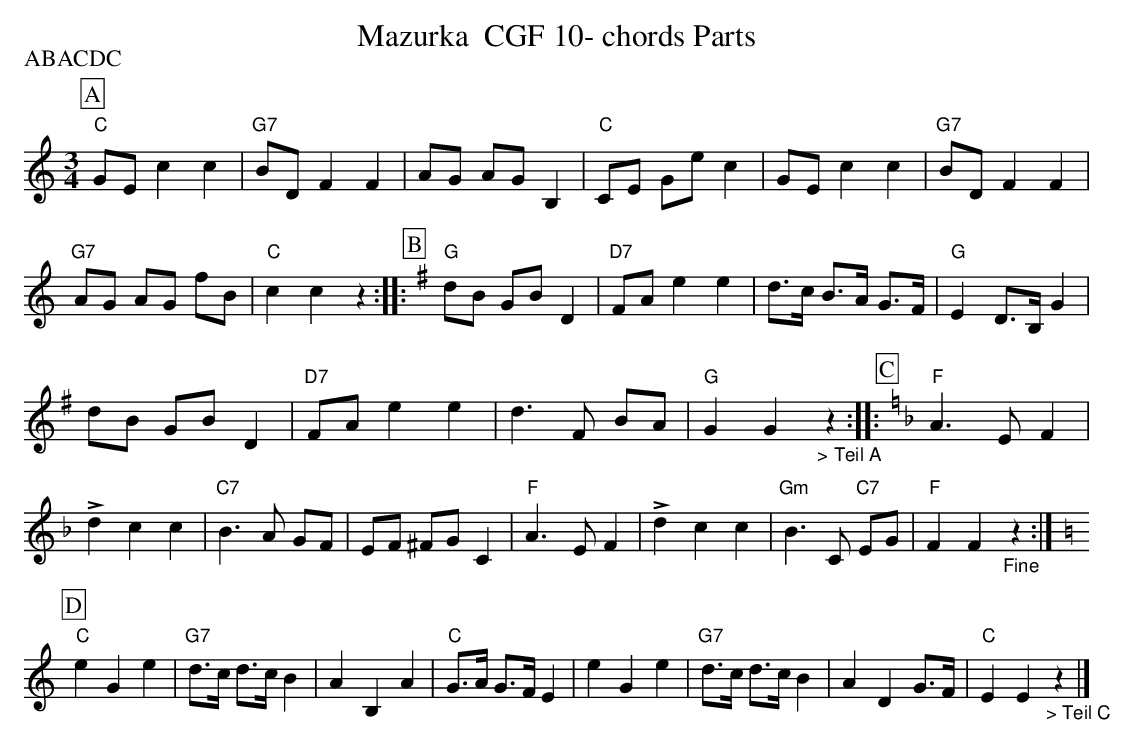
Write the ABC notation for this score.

X:1
T:Mazurka  CGF 10- chords Parts
P:ABACDC
M:3/4
L:1/8
K:Cmaj%%MIDI gchordon
[P:A] "C"GEc2c2 | "G7"BDF2F2 | AG AGB,2 | "C"CE Gec2 | GEc2c2 | "G7"BDF2F2 |
"G7"AG AG fB | "C"c2c2z2 :: [P:B] [K:Gmaj] "G"dB GBD2 | "D7"FAe2e2 | d>c B>A G>F | "G"E2D>B,G2 |
dB GBD2 | "D7"FAe2e2 | d3F BA | "G"G2G2"_> Teil A"z2 :: [P:C] [K:Fmaj] "F"A3EF2 |
!>!d2c2c2 | "C7"B3A GF | EF ^FGC2 | "F"A3EF2 | !>!d2c2c2 | "Gm"B3C "C7"EG | "F"F2F2"_Fine"z2 :| [P:D] [K:Cmaj]
"C"e2G2e2 | "G7"d>c d>cB2 | A2B,2A2 | "C"G>A G>FE2 | e2G2e2 | "G7"d>c d>cB2 | A2D2G>F | "C"E2E2"_> Teil C"z2 |]
